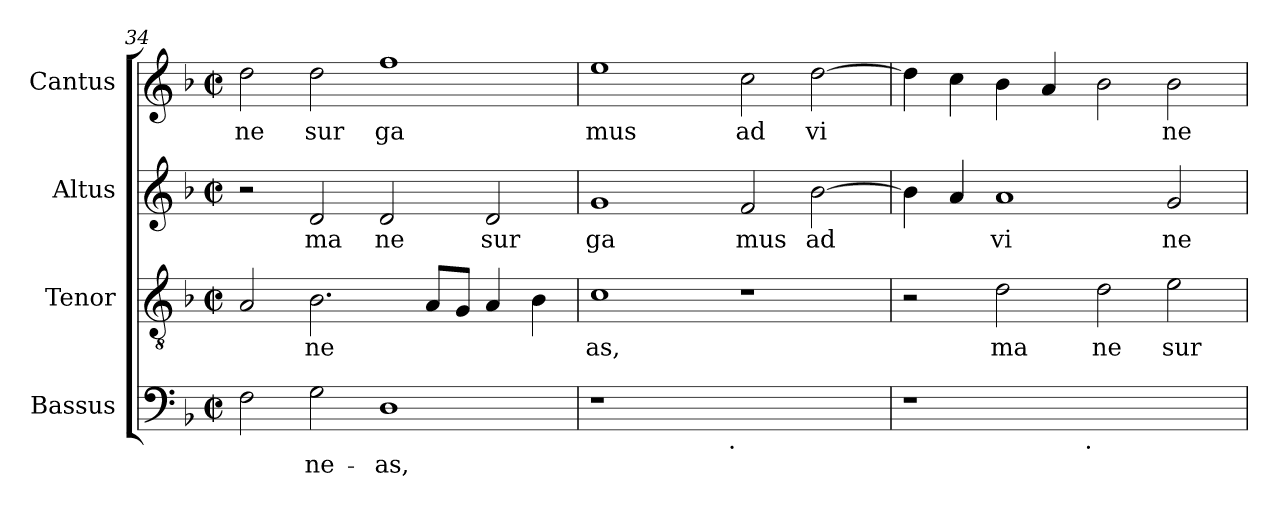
**kern	**text	**kern	**text	**kern	**text	**kern	**text
*part4	*part4	*part3	*part3	*part2	*part2	*part1	*part1
*staff4	*staff4	*staff3	*staff3	*staff2	*staff2	*staff1	*staff1
*I"Bassus	*	*I"Tenor	*	*I"Altus	*	*I"Cantus	*
*clefF4	*	*clefGv2	*	*clefG2	*	*clefG2	*
*k[b-]	*	*k[b-]	*	*k[b-]	*	*k[b-]	*
*F:	*	*F:	*	*F:	*	*F:	*
*M2/2	*	*M2/2	*	*M2/2	*	*M2/2	*
*met(c|)	*	*met(c|)	*	*met(c|)	*	*met(c|)	*
=34	=34	=34	=34	=34	=34	=34	=34
!	!LO:LY:b:cj	!	!LO:LY:b:cj	!	!	!	!LO:LY:b:cj
2F\	--	2A/	.	2r	.	2dd\	ne
!	!LO:LY:b:cj	!	!LO:LY:b:cj	!	!LO:LY:b:cj	!	!LO:LY:b:cj
2G\	-ne-	2.B-\	ne	2d/	ma	2dd\	sur
!	!LO:LY:b:cj	!	!	!	!LO:LY:b:cj	!	!LO:LY:b:cj
1D	-as,	.	.	2d/	ne	1ff	ga
!	!	!	!LO:LY:b:cj	!	!	!	!
.	.	8A/L	.	.	.	.	.
!	!	!	!LO:LY:b:cj	!	!	!	!
.	.	8G/J	.	.	.	.	.
!	!	!	!LO:LY:b:cj	!	!LO:LY:b:cj	!	!
.	.	4A/	.	2d/	sur	.	.
!	!	!	!LO:LY:b:cj	!	!	!	!
.	.	4B-\	.	.	.	.	.
=35	=35	=35	=35	=35	=35	=35	=35
!	!	!	!LO:LY:b:cj	!	!LO:LY:b:cj	!	!LO:LY:b:cj
*^	*	*	*	*	*	*	*
1r	2ryy	.	1c	as,	1g	ga	1ee	mus
.	4...ryy	.	.	.	.	.	.	.
!	!LO:TX:b:t=.	!	!	!	!	!	!	!
.	1ryy	.	.	.	.	.	.	.
!	!	!	!	!	!	!LO:LY:b:cj	!	!LO:LY:b:cj
1ryy	.	.	1r	.	2f/	mus	2cc\	ad
!	!	!	!	!	!	!LO:LY:b:cj	!	!LO:LY:b:cj
.	.	.	.	.	[>2b-\	ad	[>2dd\	vi
.	32ryy	.	.	.	.	.	.	.
=36	=36	=36	=36	=36	=36	=36	=36	=36
!	!	!	!	!	!	!LO:LY:b:cj	!	!LO:LY:b:cj
1r	2ryy	.	2r	.	4b-\]	.	4dd\]	.
!	!	!	!	!	!	!LO:LY:b:cj	!	!LO:LY:b:cj
.	.	.	.	.	4a/	.	4cc\	.
!	!	!	!	!LO:LY:b:cj	!	!LO:LY:b:cj	!	!LO:LY:b:cj
.	4...ryy	.	2d\	ma	1a	vi	4b-\	.
!	!	!	!	!	!	!	!	!LO:LY:b:cj
.	.	.	.	.	.	.	4a/	.
!	!LO:TX:b:t=.	!	!	!	!	!	!	!
.	1ryy	.	.	.	.	.	.	.
!	!	!	!	!LO:LY:b:cj	!	!	!	!LO:LY:b:cj
1ryy	.	.	2d\	ne	.	.	2b-\	.
!	!	!	!	!LO:LY:b:cj	!	!LO:LY:b:cj	!	!LO:LY:b:cj
.	.	.	2e\	sur	2g/	ne	2b-\	ne
.	32ryy	.	.	.	.	.	.	.
*v	*v	*	*	*	*	*	*	*
=	=	=	=	=	=	=	=
*-	*-	*-	*-	*-	*-	*-	*-
